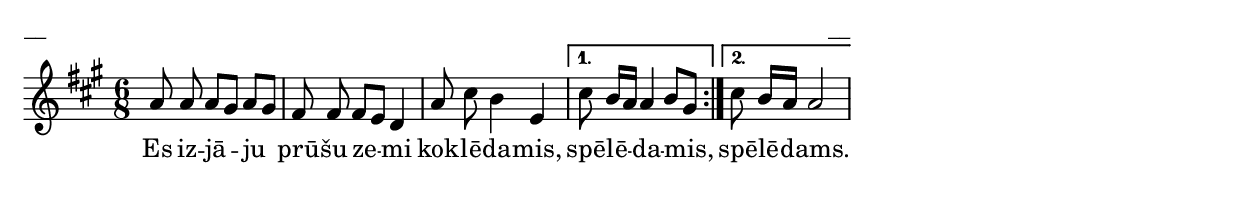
\version "2.13.16"
%\header {
%    title = "Es izjāju prūšu zemi"
%}
% http://www.youtube.com/watch?v=XvALtGanrRI
\paper {
line-width = 14\cm
left-margin = 0.4\cm
between-system-padding = 0.1\cm
between-system-space = 0.1\cm
}
\layout {
indent = #0
ragged-last = ##f
}

voiceA = \relative c' {
\clef "treble"
\key a \major
\time 6/8
\slurDashed
\repeat volta 2 {
a'8 a a[ gis] a[ gis] | fis8 fis fis[ e] d4 | a'8 cis b4 e, 
}
\alternative { { cis'8 b16[ a] a4 b8[ gis] } { cis8 b16[ a] a2 } } 
} 



lyricA = \lyricmode {
Es iz -- jā -- ju prū -- šu ze -- mi kok -- lē -- da -- mis, spē -- lē -- da -- mis,
spē -- lē -- dams. 
}


fullScore = <<
\new Staff {
<<
\new Voice = "voiceA" { \oneVoice \autoBeamOff \voiceA }
\lyricsto "voiceA" \new Lyrics \lyricA
>>
}
>>

\score {
\fullScore
\header { piece = "__" opus = "__" }
}
\markup { \with-color #(x11-color 'white) \sans \smaller "__" }
\score {
\unfoldRepeats
\fullScore
\midi {
\context { \Staff \remove "Staff_performer" }
\context { \Voice \consists "Staff_performer" }
}
}


